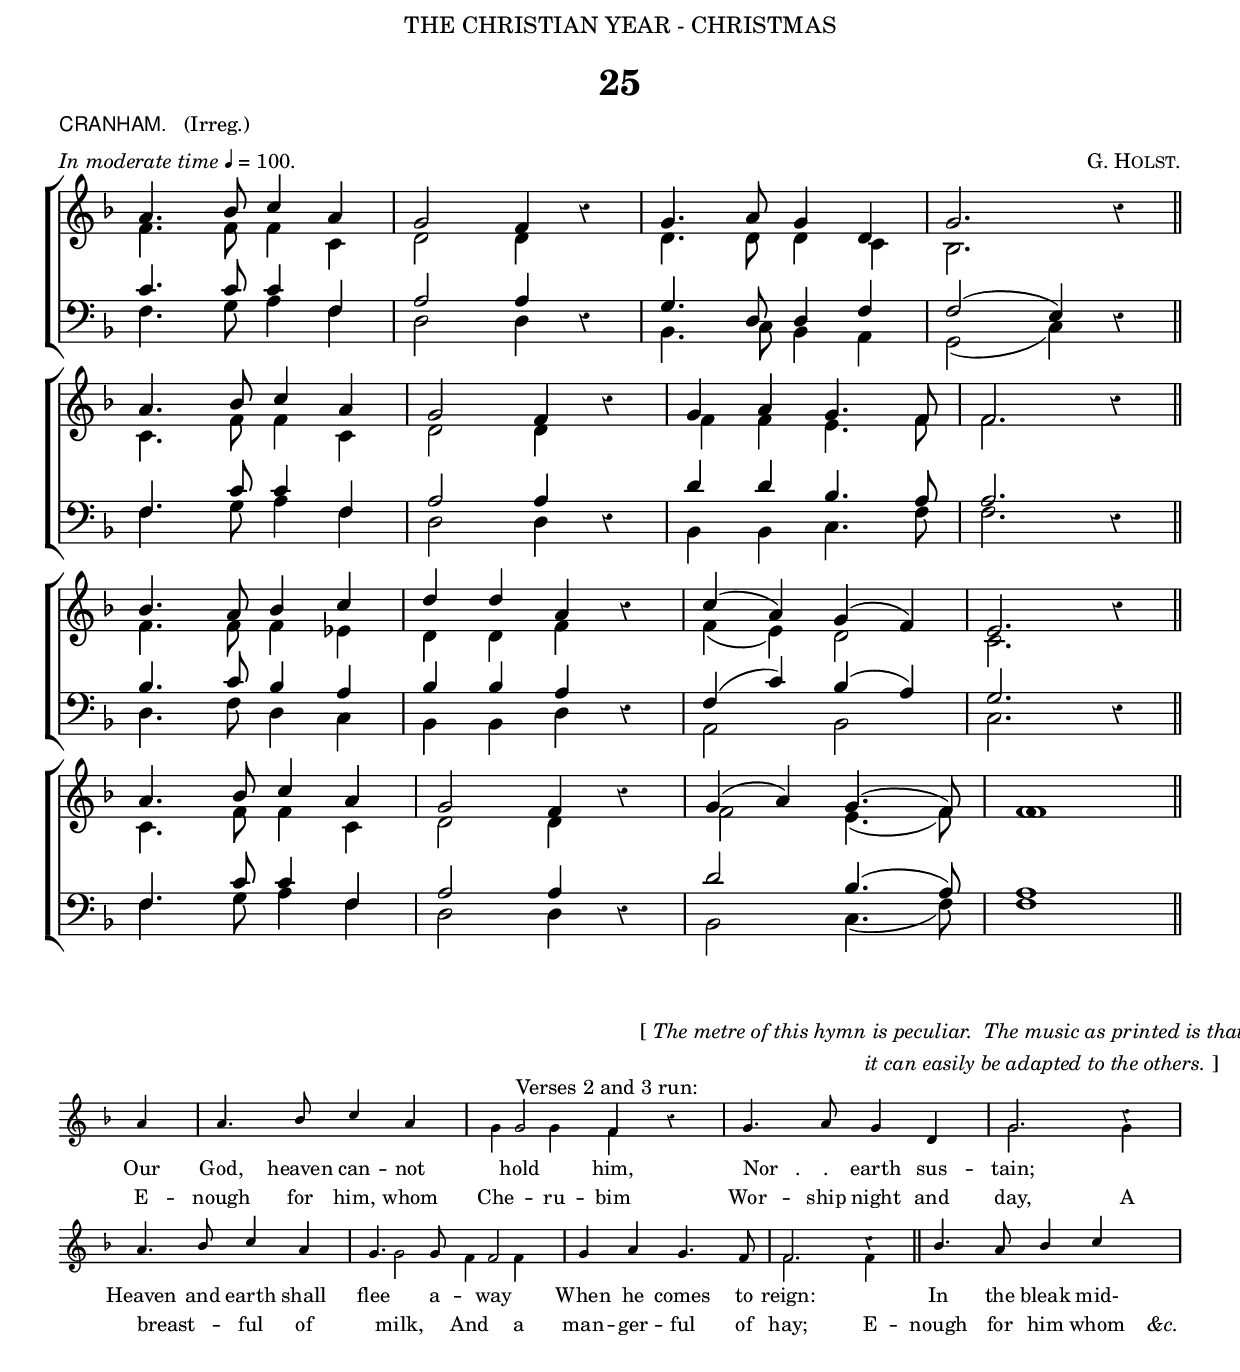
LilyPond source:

%%%072-073.png
%%%Hymn 25 Cranham "In the bleak mid-winter"
%%%Version 2 Fonts reset

\version "2.10"

\header {
  dedication = \markup { \center-align { "THE CHRISTIAN YEAR - CHRISTMAS"
		\hspace #0.1 }}	
  title = "25"
  poet = \markup { \small {  \line { \sans {"CRANHAM."} \hspace #1 \roman {"(Irreg.)"}} }}
  meter = \markup { \small { \italic {In moderate time} \fontsize #-5 \general-align #Y #DOWN \note #"4" #1 = 100.} }
  arranger =  \markup { \small \smallCaps "G. Holst."}
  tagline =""
}

%% Macro for generating two augmentation dots for a notehead. When dotted notes from two vocal parts share a single notehead, 
%% Lilypond only inserts a single dot. In the image, two dots are used. 
%%This macro generates the two dots by replacing the normal dot glyph with a glyph comprising a column of 2 dots one above the other.

augdots = { 
  \once \override Voice.Dots #'stencil = #ly:text-interface::print 
  \once \override Voice.Dots #'text = \markup {  \hspace #0 \raise #1 
                                                 \line { \translate #(cons -0.2 0) 
                                                 \override #'(baseline-skip . 1 )  \column { 
                                                                                        \musicglyph #"dots.dot" 
                                                                                        \musicglyph #"dots.dot" } } }
 }

%%end of macro definitions


global =  {
  \time 4/4 
  \key f \major
  \set Staff.midiInstrument = "church organ"
}

soprano = \relative c' {
  a'4. bes8 c4 a4 | g2 f4 bes4\rest | g4. a8 g4 d4 | g2. bes4\rest \bar "||" \break
  a4. bes8 c4 a4  | g2 f4 bes4\rest | g4 a4 g4. f8 | f2. bes4\rest \bar "||" \break
  bes4. a8 bes4 c4 | d4 d4 a4 bes4\rest | c4( a4) g4( f4)  | e2. bes'4\rest \bar "||" \break
  a4. bes8 c4 a4   | g2 f4    bes4\rest | g4( a4) g4.( f8) | f1 \bar "||"
}

alto = \relative c' {
 f4. f8 f4 c4 | d2 d4 s4 | d4. d8 d4 c4 | bes2. s4 \bar "||"
 c4. f8 f4 c4 | d2 d4 s4 | f4 f4 e4. f8 | f2. s4 \bar "||"
 f4. f8 f4 ees4 | d4 d4 f4 s4 | f4( e4) d2  | c2. s4 \bar "||"
 c4. f8 f4 c4   | d2 d4 s4    | f2 e4.( f8) | \once \override NoteColumn #'force-hshift = #0.02 f1 \bar "||"
}

tenor = \relative c { \clef bass
  c'4. c8 c4 f,4 | a2 a4 s4 | g4. d8 d4 f4   | f2( e4) s4 \bar "||"
  f4. c'8 c4 f,4 | a2 a4 s4 | d4 d4 bes4. a8 | a2. s4 \bar "||"
  bes4. c8 bes4 a4 | bes4 bes4 a4 s4 | f4( c'4) bes4( a4) | g2. s4 \bar "||"
  f4. c'8 c4 f,4   | a2 a4 s4        | d2 bes4.( a8)      | a1 \bar "||"
}

bass = \relative c { \clef bass
 f4. g8 a4 f4 | d2 d4 d4\rest | bes4. c8 bes4 a4 | g2( c4) d4\rest \bar "||"
 f4. g8 a4 f4  | d2 d4 d4\rest | bes4 bes4 c4. f8 | f2. d4\rest \bar "||" 
 d4. f8 d4 c4  | bes4 bes4 d4 d4\rest  | a2 bes2       | c2. d4\rest \bar "||"
 \augdots f4. g8 a4 f4 | d2 d4 d4\rest | bes2 c4.( f8) | f1 \bar "||"
}


caption = ^\markup { \column { \hspace #0.1 
                            \line { \hspace #0.1 \raise #1 \fontsize #2 "Verses 2 and 3 run:" } } }

#(ly:set-option 'point-and-click #f)

\paper {
  #(set-paper-size "a4")
%  annotate-spacing = ##t
  top-margin = 1\mm
  bottom-margin = 1\mm
  print-page-number = ##f
  between-system-padding = 2\mm
  between-system-space = #0.1
  ragged-last-bottom = ##t
  ragged-bottom = ##t
}

\book{

\score{
\new ChoirStaff	
 <<

	\context Staff = upper << 
	\context Voice = sopranos { \voiceOne \global \soprano }
	\context Voice = altos    {\voiceTwo \global \alto }
	                      >>
        
	\context Staff = lower <<
	\context Voice = tenors { \voiceOne \global \tenor }
	\context Voice = basses { \voiceTwo \global \bass }
			        >> 
			      

 >>
\layout {
		indent=0
		\context { \Score \remove "Bar_number_engraver" }
		\context { \Staff \remove "Time_signature_engraver" }
		\context { \Score \remove "Mark_engraver"  }
                \context { \Staff \consists "Mark_engraver"  }
		\context { \Staff \override Rest #'style = #'classical }
	}
	
\midi { 
   \context {
       \Score 
       tempoWholesPerMinute = #(ly:make-moment 100 4)
            }
       }
	
} %%score bracket

\markup { \hspace #56 \small { \center-align { \line { "[" \italic "The metre of this hymn is peculiar.  The music as printed is that of the first verse, and" }
\line { \italic "it can easily be adapted to the others." "]" } }} }        

%% Verse 2 and 3 first part Score block

\score{
  \new ChoirStaff
    <<
        \context Staff = upper \with { fontSize = #-3  \override StaffSymbol #'staff-space = #(magstep -2)} 
	                     << 
	\context Voice = "sopranos"  { \relative c' { \global \voiceOne \partial 4 a'4 | a4. bes8 c4 a4 | \once \override NoteColumn #'force-hshift = #'3 
		                                     g2\caption f4 bes4\rest    | g4. a8 g4 d4 | g2. c4\rest }}
	\context Voice = "altos"    { \relative c' { \global  \voiceTwo \partial 4 s4  | s1             | 
	                                                                         g'4 g4 f4 s4 | s1  | \augdots g2. g4 }}
	                      >>
			      \new Lyrics \lyricsto "sopranos" { \override LyricText #'font-size = #-1 
			                                         Our God, heaven can -- not hold him, "Nor   .    ." _ earth sus -- tain; }
		              \new Lyrics \lyricsto "sopranos" { \override VerticalAxisGroup #'minimum-Y-extent = #'(0 . 0) 
			                                         \override LyricText #'font-size = #-1 
			                                         E -- nough for him, \set associatedVoice = "altos" whom 
			                                         Che -- ru -- \set associatedVoice = "sopranos" bim 
			                                         Wor -- ship night and \set associatedVoice = "altos" day, A }
   >>			      
\header { breakbefore = ##f piece = ##f opus = ##f tagline = ##f }
\layout { 
	ragged-right = ##f
	indent = 0\cm
	\context { \Staff \remove Time_signature_engraver }
	\context { \Staff \override Rest #'style = #'classical }
       }      
}  

%% Verse 2 and 3 second part Score block
\score{
  \new ChoirStaff
    <<
        \context Staff = upper \with { fontSize = #-3  \override StaffSymbol #'staff-space = #(magstep -2)} 
	                     << 
			     \context Voice = "sopranos"  { \relative c' { \global \voiceOne a'4. bes8 c4 a4 | 
			                                  g4. g8 \once \override NoteColumn #'force-hshift = #'3  f2  |
			                                  g4 a4 g4. f8 | 
			                                  f2. c'4\rest \bar "||" bes4. a8 bes4 c4 }}
		
			     \context Voice = "altos"    { \relative c' { \global \autoBeamOff \voiceTwo \hideNotes a'4. bes8 c4 a4 | 
			                                 \unHideNotes \once \override NoteColumn #'force-hshift = #'3  g2 f4 f4  |
			                                  \hideNotes g4 a4 g4. f8 | 
			                                  \unHideNotes f2. f4  \bar "||" \hideNotes bes4. a8 bes4 f8 f8 }}
	                      >>
			      \new Lyrics \lyricsto "sopranos" { \override LyricText #'font-size = #-1 
			                                         Heaven and earth shall flee a -- way When he comes to reign: In the bleak mid- }
		              \new Lyrics \lyricsto "altos" { \override VerticalAxisGroup #'minimum-Y-extent = #'(0 . 0) 
			                                         \override LyricText #'font-size = #-1 
			                                        breast -- _ ful of
								milk, And  a 
			                                        man -- ger -- ful of hay; 
								E -- nough for 
								him whom \override LyricText #'font-shape = #'italic "   &c." 
			                                       }								 
   >>			 
\header { breakbefore = ##f piece = ##f opus = ##f tagline = ##f }
\layout { 
	ragged-right = ##f
	indent = 0\cm
	\context { \Staff \remove Time_signature_engraver }
	\context { \Staff \override Rest #'style = #'classical }
       }      
}  


%%fake score block to occupy space and force a pagebreak.  Can't think of a better way of doing this.
\score{
{ s4 }
\header { breakbefore = ##f piece = ##f opus = ##f tagline = ##f }
\layout{
	\context { \Staff
		\remove Time_signature_engraver
		\remove Key_engraver
		\remove Clef_engraver
		\remove Staff_symbol_engraver
}}}


\markup { \hspace #0   %%add space as necc. to center the column
          \fill-line { 
	       \column { 
	  	     \line { \small \italic {\hspace #20 "Christina G. Rossetti, 1830-94."}}
	             \hspace #1  % adds vertical spacing between verses. More such lines more space.     
		     \column { %% stanza 1 column 
	                  \line { \hspace #2.2 \column { \lower #2.4 \fontsize #8 "I" }   %%Drop Cap goes here
				  \hspace #-1    %% adjust this if other letters are too far from Drop Cap
				  \column  { \raise #0.0 "N the bleak mid-winter"  "   Frosty wind made moan," } }          
	                  \line {  \hspace #2.5  %%adjust hspace until this line left edge is flush with Drop Cap
				   \lower  #1.56  %%adjust this until the line spacing looks right
				   \column {   
					   "Earth stood hard as iron,"
					   "    Water like a stone;"
					   "Snow had fallen, snow on snow,"
					   "    Snow on snow,"
					   "In the bleak mid-winter,"
					   "    Long ago."
			  		}}
			       
			           } %% finish stanza 1
		\hspace #1 
           	\line { "2  "
			\column {	     
				"Our God, heaven cannot hold him"
				"    Nor earth sustain;"
				"Heaven and earth shall flee away"
				"    When he comes to reign:"
				"In the bleak mid-winter"
				"    A stable-place sufficed"
				"The Lord God Almighty"
				"    Jesus Christ."
			}}
		\hspace #1 
           	\line { "3  "
			\column {	     
				"Enough for him, whom Cherubim"
				"    Worship night and day,"
				"A breastful of milk,"
				"    And a mangerful of hay;"
				"Enough for him, whom Angels"
				"    Fall down before,"
				"The ox and ass and camel"
				"    Which adore."
			}}
	        \hspace #1 
           	\line { "4  "
			\column {	     
				"Angels and Archangels"
				"    May have gathered there,"
				"Cherubim and Seraphim"
				"    Thronged the air—"
				"But only his mother"
				"    In her maiden bliss"
				"Worshipped the Belovèd"
				"    With a kiss."
		}}
		\hspace #1 
           	\line { "5. "
			\column {	     
				"What can I give him"
				"    Poor as I am?"
				"If I were a shepherd"
				"    I would bring a lamb;"
				"If I were a wise man"
				"    I would do my part;"
				"Yet what I can I give him—"
				"    Give my heart."
		}}
	       }
	  } 
}  % stanza markup bracket


%% Amen score block
\score{
  \new ChoirStaff
   <<
        \context Staff = upper \with { fontSize = #-3  \override StaffSymbol #'staff-space = #(magstep -2)} 
	                    << 
	\context Voice = "sopranos" { \relative c' { \global
	                                             \voiceOne f1 f1 \bar "||" }}
	\context Voice = "altos"    { \relative c' { \global
	                                              \voiceTwo d1 c1 \bar "||" }}
	                      >>
			      
	\context Lyrics \lyricsto "altos" { \override LyricText #'font-size = #-1  A -- men. }
	
	\context Staff = lower \with { fontSize = #-3  \override StaffSymbol #'staff-space = #(magstep -2)} 
	                       <<
	\context Voice = "tenors" { \relative c { \global \clef bass
	                                          \voiceThree bes'1 a1 \bar "||" }}
	\context Voice = "basses" { \relative c { \global \clef bass 
	                                          \voiceFour  bes1 f1 \bar "||" }}
			        >> 
  >>			      
\header { breakbefore = ##f piece = ##f opus = ##f tagline = ##f }
\layout { 
	\context { \Score timing = ##f } 
	ragged-right = ##t
	indent = 15\cm
	\context { \Staff \remove Time_signature_engraver }

       }

\midi { \context { \Score tempoWholesPerMinute = #(ly:make-moment 100 4) }}  %%Amen midi       
       
}  

} %%book bracket